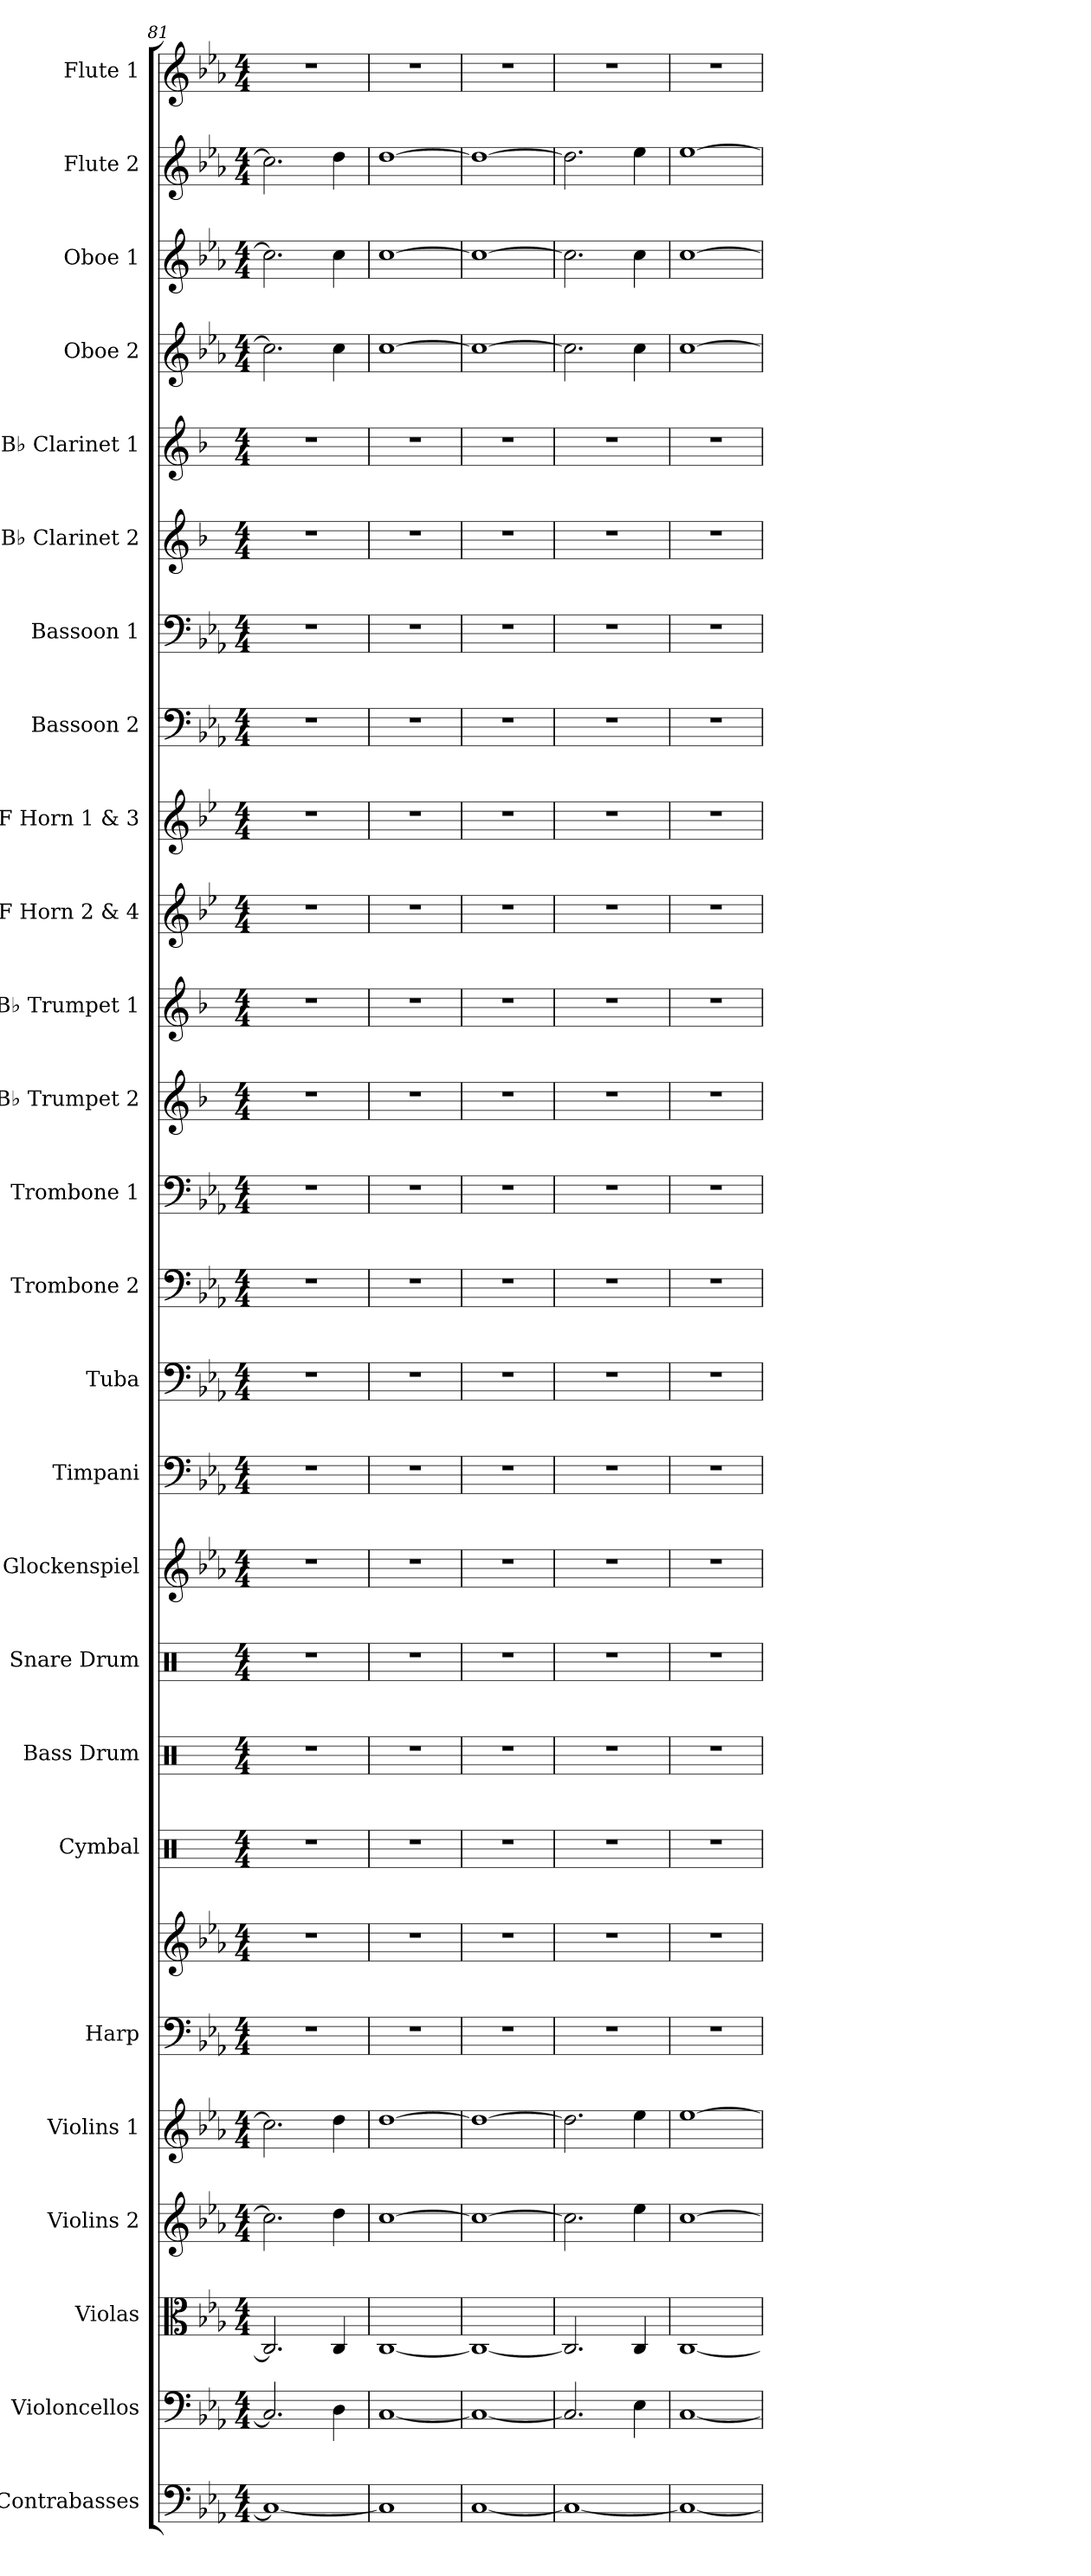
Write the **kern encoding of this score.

**kern	**kern	**kern	**kern	**kern	**kern	**kern	**kern	**kern	**kern	**kern	**kern	**kern	**kern	**kern	**kern	**kern	**kern	**kern	**kern	**kern	**kern	**kern	**kern	**kern	**kern	**kern
*part26	*part25	*part24	*part23	*part22	*part21	*part21	*part20	*part19	*part18	*part17	*part16	*part15	*part14	*part13	*part12	*part11	*part10	*part9	*part8	*part7	*part6	*part5	*part4	*part3	*part2	*part1
*staff27	*staff26	*staff25	*staff24	*staff23	*staff22	*staff21	*staff20	*staff19	*staff18	*staff17	*staff16	*staff15	*staff14	*staff13	*staff12	*staff11	*staff10	*staff9	*staff8	*staff7	*staff6	*staff5	*staff4	*staff3	*staff2	*staff1
*I"Contrabasses	*I"Violoncellos	*I"Violas	*I"Violins 2	*I"Violins 1	*I"Harp	*	*I"Cymbal	*I"Bass Drum	*I"Snare Drum	*I"Glockenspiel	*I"Timpani	*I"Tuba	*I"Trombone 2	*I"Trombone 1	*I"B♭ Trumpet 2	*I"B♭ Trumpet 1	*I"F Horn 2 &amp; 4	*I"F Horn 1 &amp; 3	*I"Bassoon 2	*I"Bassoon 1	*I"B♭ Clarinet 2	*I"B♭ Clarinet 1	*I"Oboe 2	*I"Oboe 1	*I"Flute 2	*I"Flute 1
*I'Cbs.	*I'Vcs.	*I'Vlas.	*I'Vlns. 2	*I'Vlns. 1	*I'Hrp.	*	*I'Cym.	*I'B. Dr.	*I'Sn. Dr.	*I'Glock.	*I'Timp.	*I'Tba.	*I'Tbn. 2	*I'Tbn. 1	*I'B♭ Tpt. 2	*I'B♭ Tpt. 1	*I'F Hn. 2 4	*I'F Hn. 1 3	*I'Bsn. 2	*I'Bsn. 1	*I'B♭ Cl. 2	*I'B♭ Cl. 1	*I'Ob. 2	*I'Ob. 1	*I'Fl. 2	*I'Fl. 1
*clefF4	*clefF4	*clefC3	*clefG2	*clefG2	*clefF4	*clefG2	*clefX	*clefX	*clefX	*clefG2	*clefF4	*clefF4	*clefF4	*clefF4	*clefG2	*clefG2	*clefG2	*clefG2	*clefF4	*clefF4	*clefG2	*clefG2	*clefG2	*clefG2	*clefG2	*clefG2
*ITrd7c12	*	*	*	*	*	*	*	*	*	*ITrd-14c-24	*	*	*	*	*ITrd1c2	*ITrd1c2	*ITrd4c7	*ITrd4c7	*	*	*ITrd1c2	*ITrd1c2	*	*	*	*
*k[b-e-a-]	*k[b-e-a-]	*k[b-e-a-]	*k[b-e-a-]	*k[b-e-a-]	*k[b-e-a-]	*k[b-e-a-]	*k[]	*k[]	*k[]	*k[b-e-a-]	*k[b-e-a-]	*k[b-e-a-]	*k[b-e-a-]	*k[b-e-a-]	*k[b-e-a-]	*k[b-e-a-]	*k[b-e-a-]	*k[b-e-a-]	*k[b-e-a-]	*k[b-e-a-]	*k[b-e-a-]	*k[b-e-a-]	*k[b-e-a-]	*k[b-e-a-]	*k[b-e-a-]	*k[b-e-a-]
*M4/4	*M4/4	*M4/4	*M4/4	*M4/4	*M4/4	*M4/4	*M4/4	*M4/4	*M4/4	*M4/4	*M4/4	*M4/4	*M4/4	*M4/4	*M4/4	*M4/4	*M4/4	*M4/4	*M4/4	*M4/4	*M4/4	*M4/4	*M4/4	*M4/4	*M4/4	*M4/4
=81	=81	=81	=81	=81	=81	=81	=81	=81	=81	=81	=81	=81	=81	=81	=81	=81	=81	=81	=81	=81	=81	=81	=81	=81	=81	=81
1CC_	2.C/]	2.C/]	2.cc\]	2.cc\]	1r	1r	1r	1r	1r	1r	1r	1r	1r	1r	1r	1r	1r	1r	1r	1r	1r	1r	2.cc\]	2.cc\]	2.cc\]	1r
.	4D\	4C/	4dd\	4dd\	.	.	.	.	.	.	.	.	.	.	.	.	.	.	.	.	.	.	4cc\	4cc\	4dd\	.
=82	=82	=82	=82	=82	=82	=82	=82	=82	=82	=82	=82	=82	=82	=82	=82	=82	=82	=82	=82	=82	=82	=82	=82	=82	=82	=82
1CC]	[1C	[1C	[1cc	[1dd	1r	1r	1r	1r	1r	1r	1r	1r	1r	1r	1r	1r	1r	1r	1r	1r	1r	1r	[1cc	[1cc	[1dd	1r
=83	=83	=83	=83	=83	=83	=83	=83	=83	=83	=83	=83	=83	=83	=83	=83	=83	=83	=83	=83	=83	=83	=83	=83	=83	=83	=83
[1CC	1C_	1C_	1cc_	1dd_	1r	1r	1r	1r	1r	1r	1r	1r	1r	1r	1r	1r	1r	1r	1r	1r	1r	1r	1cc_	1cc_	1dd_	1r
=84	=84	=84	=84	=84	=84	=84	=84	=84	=84	=84	=84	=84	=84	=84	=84	=84	=84	=84	=84	=84	=84	=84	=84	=84	=84	=84
1CC_	2.C/]	2.C/]	2.cc\]	2.dd\]	1r	1r	1r	1r	1r	1r	1r	1r	1r	1r	1r	1r	1r	1r	1r	1r	1r	1r	2.cc\]	2.cc\]	2.dd\]	1r
.	4E-\	4C/	4ee-\	4ee-\	.	.	.	.	.	.	.	.	.	.	.	.	.	.	.	.	.	.	4cc\	4cc\	4ee-\	.
=85	=85	=85	=85	=85	=85	=85	=85	=85	=85	=85	=85	=85	=85	=85	=85	=85	=85	=85	=85	=85	=85	=85	=85	=85	=85	=85
1CC_	[1C	[1C	[1cc	[1ee-	1r	1r	1r	1r	1r	1r	1r	1r	1r	1r	1r	1r	1r	1r	1r	1r	1r	1r	[1cc	[1cc	[1ee-	1r
=	=	=	=	=	=	=	=	=	=	=	=	=	=	=	=	=	=	=	=	=	=	=	=	=	=	=
*-	*-	*-	*-	*-	*-	*-	*-	*-	*-	*-	*-	*-	*-	*-	*-	*-	*-	*-	*-	*-	*-	*-	*-	*-	*-	*-
